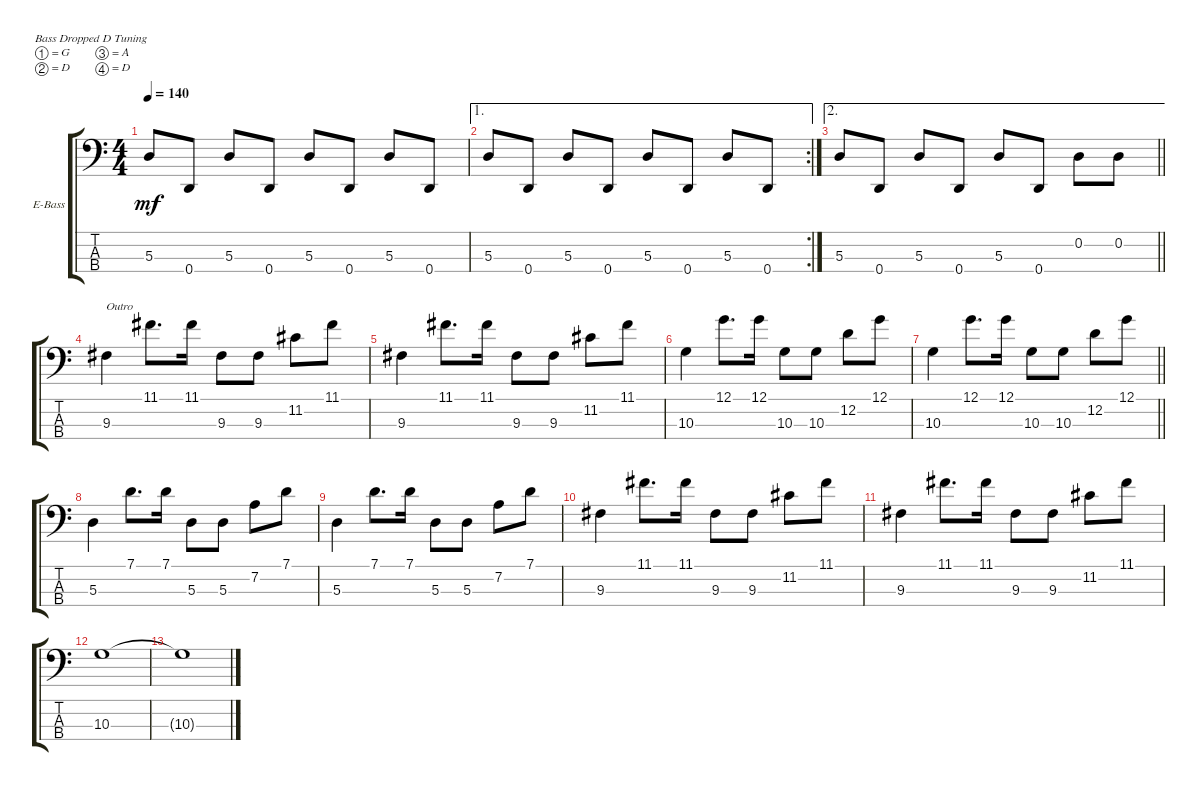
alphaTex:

\defaultSystemsLayout 4
\bracketExtendMode groupsimilarinstruments
\firstSystemTrackNameOrientation horizontal
\otherSystemsTrackNameOrientation horizontal
\track ("Electric Bass" "E-Bass") {instrument electricbassfinger}
\staff {score tabs}
\tuning (G2 D2 A1 D1)
\ts (4 4)
\tempo 140
\clef f4
\ks c
5.3.8{dy mf} 0.4.8 5.3.8 0.4.8 5.3.8 0.4.8 5.3.8 0.4.8 |
\ae 1
\rc 2
5.3.8 0.4.8 5.3.8 0.4.8 5.3.8 0.4.8 5.3.8 0.4.8 |
\ae 2
\barLineRight lightlight
5.3.8 0.4.8 5.3.8 0.4.8 5.3.8 0.4.8 0.2.8 0.2.8 |
9.3.4{txt "Outro"} 11.1.8{d} 11.1.16 9.3.8 9.3.8 11.2.8 11.1.8 |
9.3.4 11.1.8{d} 11.1.16 9.3.8 9.3.8 11.2.8 11.1.8 |
10.3.4 12.1.8{d} 12.1.16 10.3.8 10.3.8 12.2.8 12.1.8 |
\barLineRight lightlight
10.3.4 12.1.8{d} 12.1.16 10.3.8 10.3.8 12.2.8 12.1.8 |
5.3.4 7.1.8{d} 7.1.16 5.3.8 5.3.8 7.2.8 7.1.8 |
5.3.4 7.1.8{d} 7.1.16 5.3.8 5.3.8 7.2.8 7.1.8 |
9.3.4 11.1.8{d} 11.1.16 9.3.8 9.3.8 11.2.8 11.1.8 |
9.3.4 11.1.8{d} 11.1.16 9.3.8 9.3.8 11.2.8 11.1.8 |
10.3.1 |
10.3{t}.1
